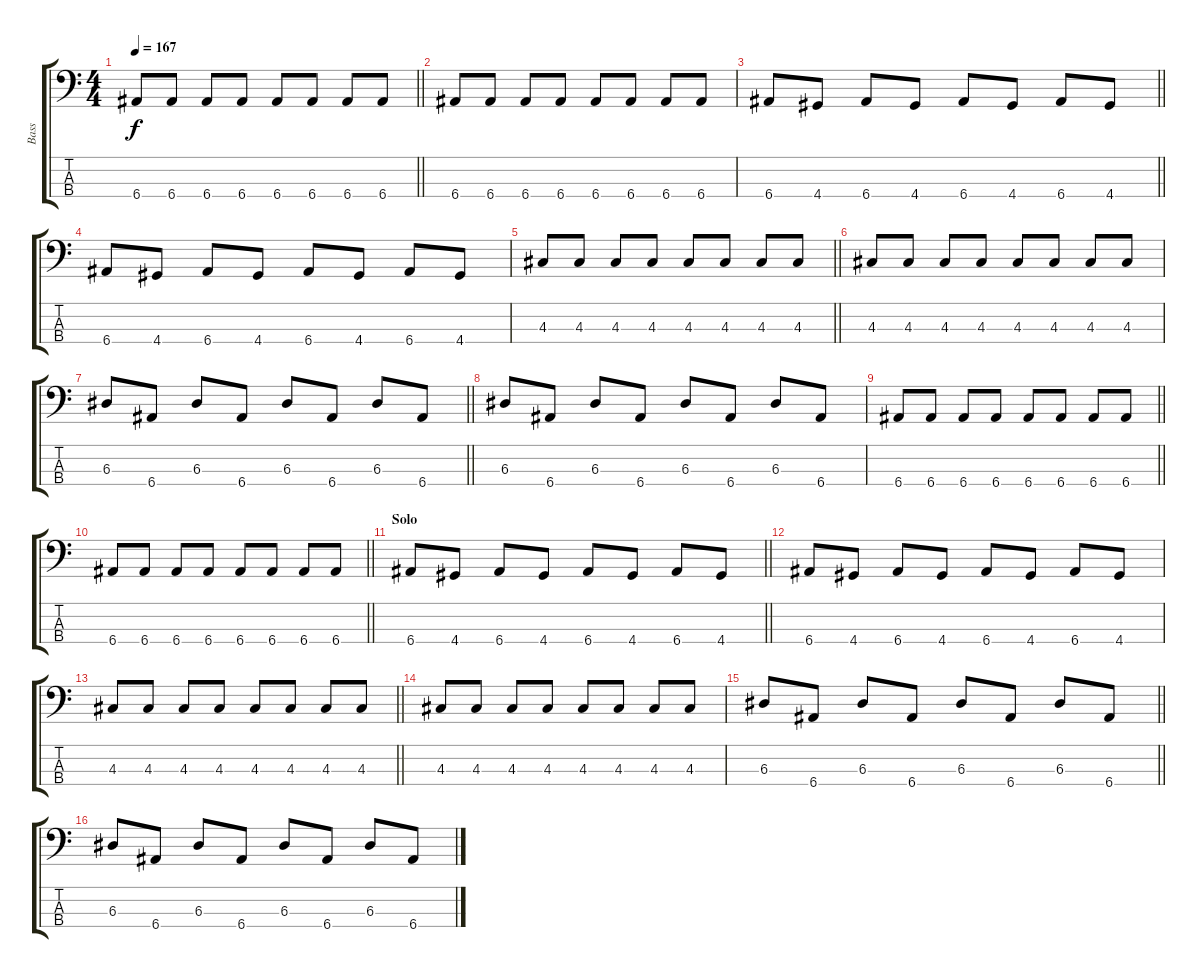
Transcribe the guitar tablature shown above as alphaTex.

\track ("Bass" "Bass") {instrument electricbassfinger}
\staff {score tabs}
\tuning (G2 D2 A1 E1) {hide}
\ts (4 4)
\tempo 167
\clef f4
\barLineRight lightlight
\ks c
6.4.8{dy f} 6.4.8 6.4.8 6.4.8 6.4.8 6.4.8 6.4.8 6.4.8 |
6.4.8 6.4.8 6.4.8 6.4.8 6.4.8 6.4.8 6.4.8 6.4.8 |
\barLineRight lightlight
6.4.8 4.4.8 6.4.8 4.4.8 6.4.8 4.4.8 6.4.8 4.4.8 |
6.4.8 4.4.8 6.4.8 4.4.8 6.4.8 4.4.8 6.4.8 4.4.8 |
\barLineRight lightlight
4.3.8 4.3.8 4.3.8 4.3.8 4.3.8 4.3.8 4.3.8 4.3.8 |
4.3.8 4.3.8 4.3.8 4.3.8 4.3.8 4.3.8 4.3.8 4.3.8 |
\barLineRight lightlight
6.3.8 6.4.8 6.3.8 6.4.8 6.3.8 6.4.8 6.3.8 6.4.8 |
6.3.8 6.4.8 6.3.8 6.4.8 6.3.8 6.4.8 6.3.8 6.4.8 |
\barLineRight lightlight
6.4.8 6.4.8 6.4.8 6.4.8 6.4.8 6.4.8 6.4.8 6.4.8 |
\barLineRight lightlight
6.4.8 6.4.8 6.4.8 6.4.8 6.4.8 6.4.8 6.4.8 6.4.8 |
\section ("" "Solo")
\barLineRight lightlight
6.4.8 4.4.8 6.4.8 4.4.8 6.4.8 4.4.8 6.4.8 4.4.8 |
6.4.8 4.4.8 6.4.8 4.4.8 6.4.8 4.4.8 6.4.8 4.4.8 |
\barLineRight lightlight
4.3.8 4.3.8 4.3.8 4.3.8 4.3.8 4.3.8 4.3.8 4.3.8 |
4.3.8 4.3.8 4.3.8 4.3.8 4.3.8 4.3.8 4.3.8 4.3.8 |
\barLineRight lightlight
6.3.8 6.4.8 6.3.8 6.4.8 6.3.8 6.4.8 6.3.8 6.4.8 |
6.3.8 6.4.8 6.3.8 6.4.8 6.3.8 6.4.8 6.3.8 6.4.8
